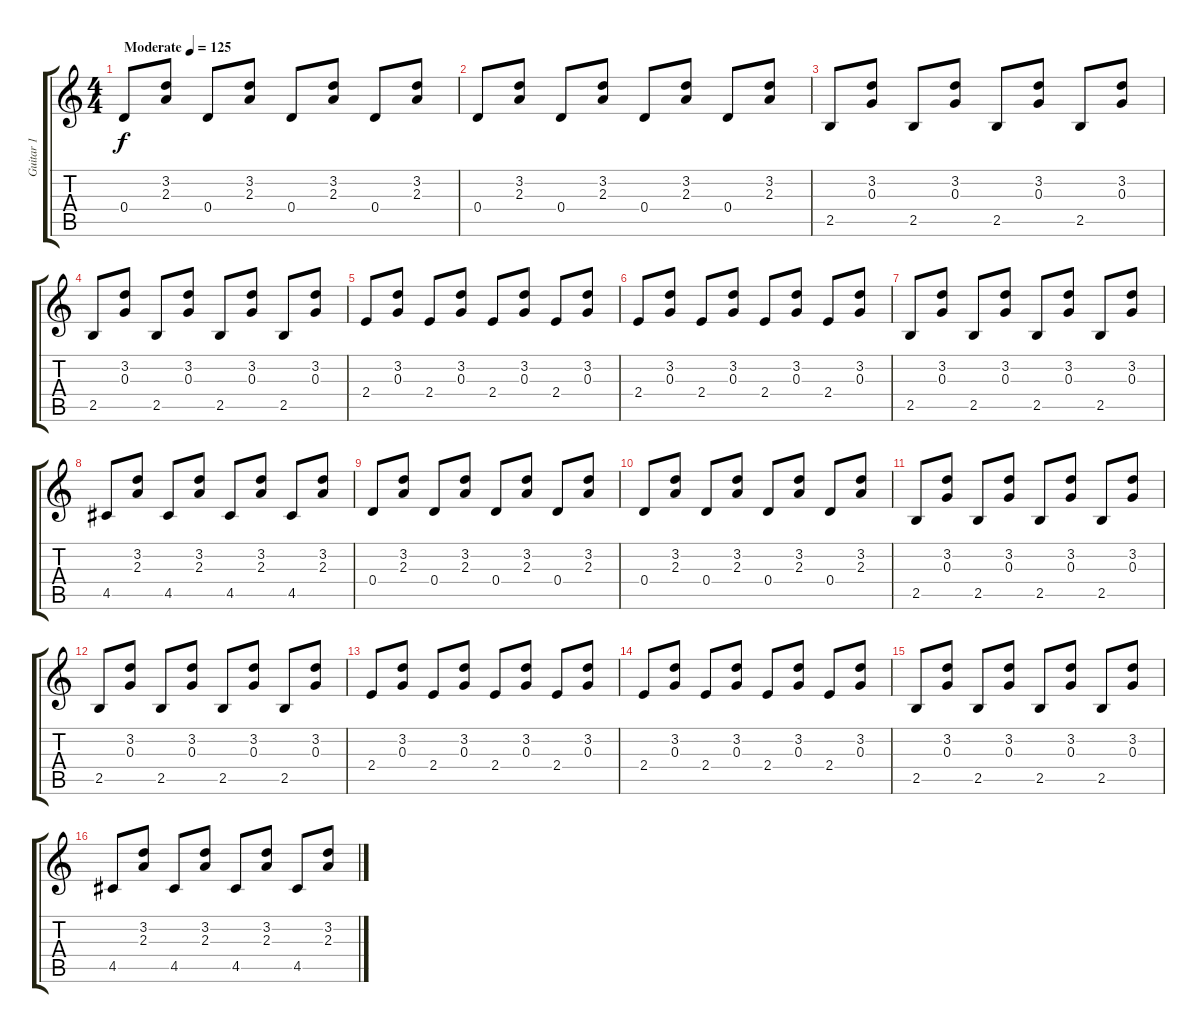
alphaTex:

\track ("Guitar 1" "Guitar 1") {instrument acousticguitarnylon}
\staff {score tabs}
\tuning (E4 B3 G3 D3 A2 E2) {hide}
\ts (4 4)
\tempo (125 "Moderate")
\clef g2
\ks c
0.4.8{dy f instrument acousticguitarnylon} (3.2 2.3).8 0.4.8 (3.2 2.3).8 0.4.8 (3.2 2.3).8 0.4.8 (3.2 2.3).8 |
0.4.8 (3.2 2.3).8 0.4.8 (3.2 2.3).8 0.4.8 (3.2 2.3).8 0.4.8 (3.2 2.3).8 |
2.5.8 (3.2 0.3).8 2.5.8 (3.2 0.3).8 2.5.8 (3.2 0.3).8 2.5.8 (3.2 0.3).8 |
2.5.8 (3.2 0.3).8 2.5.8 (3.2 0.3).8 2.5.8 (3.2 0.3).8 2.5.8 (3.2 0.3).8 |
2.4.8 (3.2 0.3).8 2.4.8 (3.2 0.3).8 2.4.8 (3.2 0.3).8 2.4.8 (3.2 0.3).8 |
2.4.8 (3.2 0.3).8 2.4.8 (3.2 0.3).8 2.4.8 (3.2 0.3).8 2.4.8 (3.2 0.3).8 |
2.5.8 (3.2 0.3).8 2.5.8 (3.2 0.3).8 2.5.8 (3.2 0.3).8 2.5.8 (3.2 0.3).8 |
4.5.8 (3.2 2.3).8 4.5.8 (3.2 2.3).8 4.5.8 (3.2 2.3).8 4.5.8 (3.2 2.3).8 |
0.4.8 (3.2 2.3).8 0.4.8 (3.2 2.3).8 0.4.8 (3.2 2.3).8 0.4.8 (3.2 2.3).8 |
0.4.8 (3.2 2.3).8 0.4.8 (3.2 2.3).8 0.4.8 (3.2 2.3).8 0.4.8 (3.2 2.3).8 |
2.5.8 (3.2 0.3).8 2.5.8 (3.2 0.3).8 2.5.8 (3.2 0.3).8 2.5.8 (3.2 0.3).8 |
2.5.8 (3.2 0.3).8 2.5.8 (3.2 0.3).8 2.5.8 (3.2 0.3).8 2.5.8 (3.2 0.3).8 |
2.4.8 (3.2 0.3).8 2.4.8 (3.2 0.3).8 2.4.8 (3.2 0.3).8 2.4.8 (3.2 0.3).8 |
2.4.8 (3.2 0.3).8 2.4.8 (3.2 0.3).8 2.4.8 (3.2 0.3).8 2.4.8 (3.2 0.3).8 |
2.5.8 (3.2 0.3).8 2.5.8 (3.2 0.3).8 2.5.8 (3.2 0.3).8 2.5.8 (3.2 0.3).8 |
4.5.8 (3.2 2.3).8 4.5.8 (3.2 2.3).8 4.5.8 (3.2 2.3).8 4.5.8 (3.2 2.3).8
